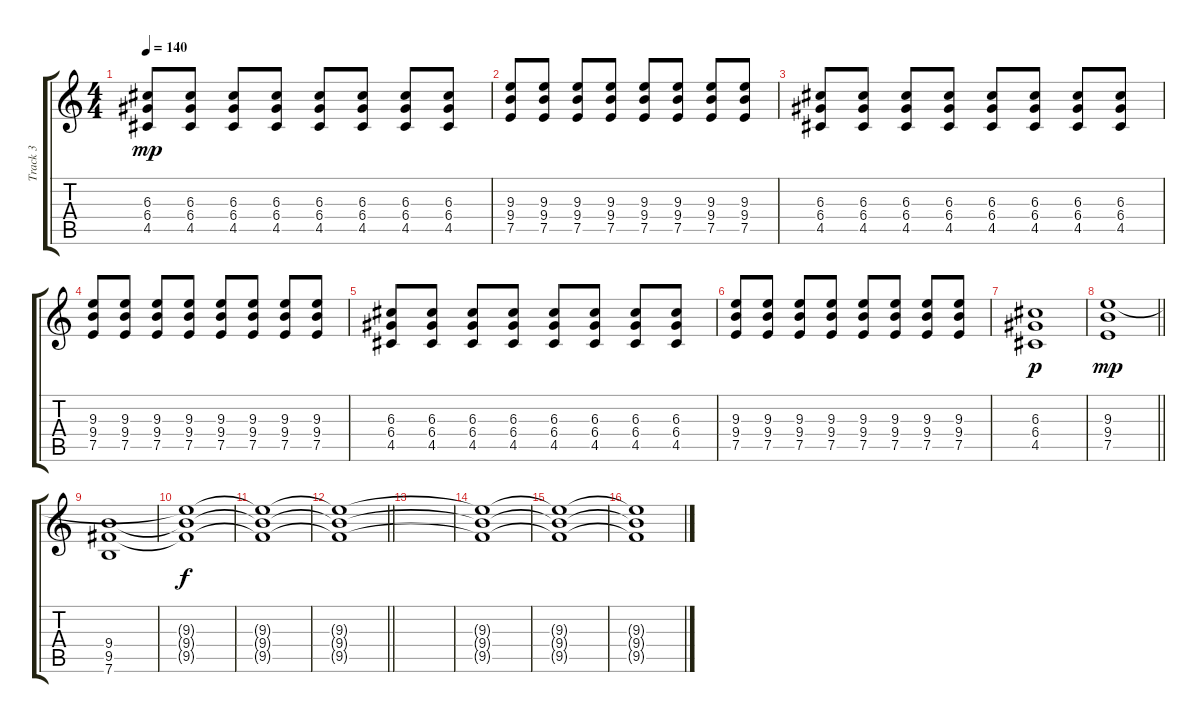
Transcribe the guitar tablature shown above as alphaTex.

\track ("Track 3" "Track 3") {instrument distortionguitar}
\staff {score tabs}
\tuning (E4 B3 G3 D3 A2 E2) {hide}
\ts (4 4)
\tempo 140
\clef g2
\ks c
(6.3 6.4 4.5).8{dy mp} (6.3 6.4 4.5).8 (6.3 6.4 4.5).8 (6.3 6.4 4.5).8 (6.3 6.4 4.5).8 (6.3 6.4 4.5).8 (6.3 6.4 4.5).8 (6.3 6.4 4.5).8 |
(9.3 9.4 7.5).8 (9.3 9.4 7.5).8 (9.3 9.4 7.5).8 (9.3 9.4 7.5).8 (9.3 9.4 7.5).8 (9.3 9.4 7.5).8 (9.3 9.4 7.5).8 (9.3 9.4 7.5).8 |
(6.3 6.4 4.5).8 (6.3 6.4 4.5).8 (6.3 6.4 4.5).8 (6.3 6.4 4.5).8 (6.3 6.4 4.5).8 (6.3 6.4 4.5).8 (6.3 6.4 4.5).8 (6.3 6.4 4.5).8 |
(9.3 9.4 7.5).8 (9.3 9.4 7.5).8 (9.3 9.4 7.5).8 (9.3 9.4 7.5).8 (9.3 9.4 7.5).8 (9.3 9.4 7.5).8 (9.3 9.4 7.5).8 (9.3 9.4 7.5).8 |
(6.3 6.4 4.5).8 (6.3 6.4 4.5).8 (6.3 6.4 4.5).8 (6.3 6.4 4.5).8 (6.3 6.4 4.5).8 (6.3 6.4 4.5).8 (6.3 6.4 4.5).8 (6.3 6.4 4.5).8 |
(9.3 9.4 7.5).8 (9.3 9.4 7.5).8 (9.3 9.4 7.5).8 (9.3 9.4 7.5).8 (9.3 9.4 7.5).8 (9.3 9.4 7.5).8 (9.3 9.4 7.5).8 (9.3 9.4 7.5).8 |
(6.3 6.4 4.5).1{dy p} |
\barLineRight lightlight
(9.3 9.4 7.5).1{dy mp} |
(9.4 9.5 7.6).1 |
(9.3{t} 9.4{t} 9.5{t}).1{dy f} |
(9.3{t} 9.4{t} 9.5{t}).1 |
\barLineRight lightlight
(9.3{t} 9.4{t} 9.5{t}).1 |
|
(9.3{t} 9.4{t} 9.5{t}).1 |
(9.3{t} 9.4{t} 9.5{t}).1 |
(9.3{t} 9.4{t} 9.5{t}).1
